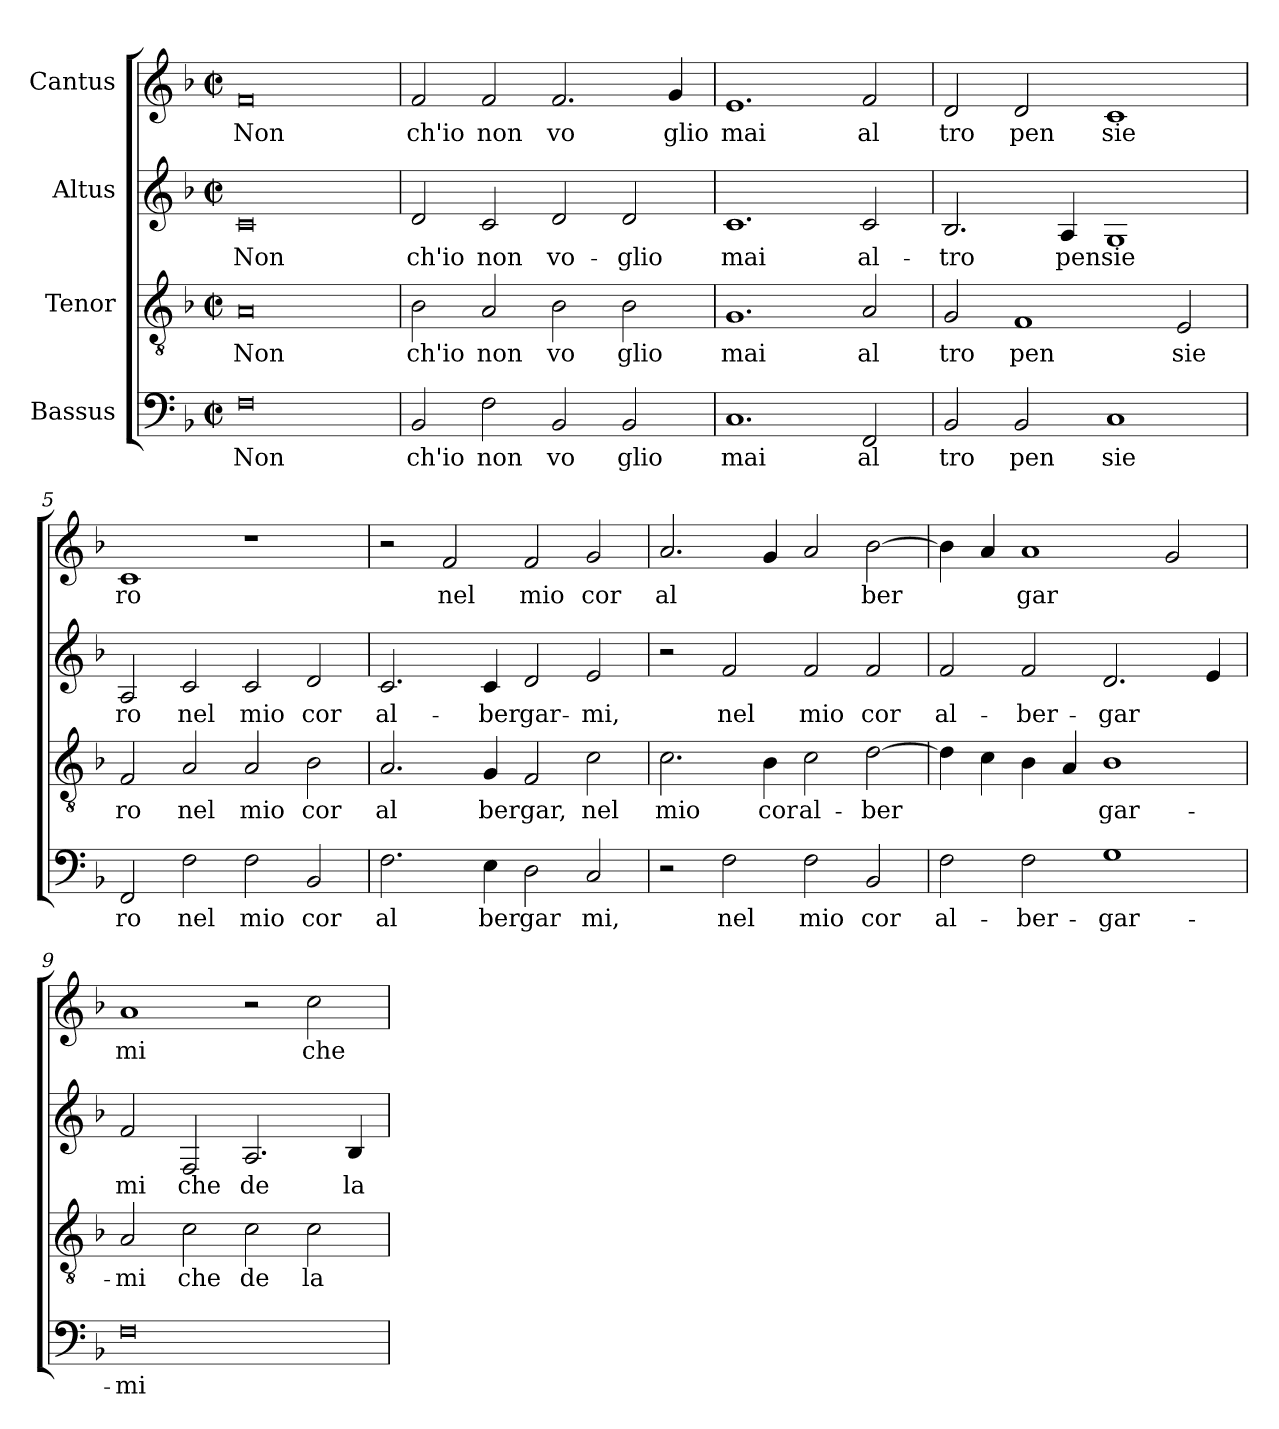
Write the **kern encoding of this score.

**kern	**text	**kern	**text	**kern	**text	**kern	**text
*part4	*part4	*part3	*part3	*part2	*part2	*part1	*part1
*staff4	*staff4	*staff3	*staff3	*staff2	*staff2	*staff1	*staff1
*I"Bassus	*	*I"Tenor	*	*I"Altus	*	*I"Cantus	*
!!LO:PB:g=z
*stria5	*	*stria5	*	*stria5	*	*stria5	*
*clefF4	*	*clefGv2	*	*clefG2	*	*clefG2	*
*k[b-]	*	*k[b-]	*	*k[b-]	*	*k[b-]	*
*F:	*	*F:	*	*F:	*	*F:	*
*M2/2	*	*M2/2	*	*M2/2	*	*M2/2	*
*met(c|)	*	*met(c|)	*	*met(c|)	*	*met(c|)	*
=1	=1	=1	=1	=1	=1	=1	=1
!	!LO:LY:b:cj	!	!LO:LY:b:cj	!	!LO:LY:b:cj	!	!LO:LY:b:cj
0F	Non	0A	Non	0c	Non	0f	Non
=2	=2	=2	=2	=2	=2	=2	=2
!	!LO:LY:b:cj	!	!LO:LY:b:cj	!	!LO:LY:b:cj	!	!LO:LY:b:cj
2BB-/	ch'io	2B-\	ch'io	2d/	ch'io	2f/	ch'io
!	!LO:LY:b:cj	!	!LO:LY:b:cj	!	!LO:LY:b:cj	!	!LO:LY:b:cj
2F\	non	2A/	non	2c/	non	2f/	non
!	!LO:LY:b:cj	!	!LO:LY:b:cj	!	!LO:LY:b:cj	!	!LO:LY:b:cj
2BB-/	vo	2B-\	vo	2d/	vo-	2.f/	vo
!	!LO:LY:b:cj	!	!LO:LY:b:cj	!	!LO:LY:b:cj	!	!
2BB-/	glio	2B-\	glio	2d/	-glio	.	.
!	!	!	!	!	!	!	!LO:LY:b:cj
.	.	.	.	.	.	4g/	glio
=3	=3	=3	=3	=3	=3	=3	=3
!	!LO:LY:b:cj	!	!LO:LY:b:cj	!	!LO:LY:b:cj	!	!LO:LY:b:cj
1.C	mai	1.G	mai	1.c	mai	1.e	mai
!	!LO:LY:b:cj	!	!LO:LY:b:cj	!	!LO:LY:b:cj	!	!LO:LY:b:cj
2FF/	al	2A/	al	2c/	al-	2f/	al
=4	=4	=4	=4	=4	=4	=4	=4
!	!LO:LY:b:cj	!	!LO:LY:b:cj	!	!LO:LY:b:cj	!	!LO:LY:b:cj
2BB-/	tro	2G/	tro	2.B-/	-tro	2d/	tro
!	!LO:LY:b:cj	!	!LO:LY:b:cj	!	!	!	!LO:LY:b:cj
2BB-/	pen	1F	pen	.	.	2d/	pen
!	!	!	!	!	!LO:LY:b:cj	!	!
.	.	.	.	4A/	pensie-	.	.
!	!LO:LY:b:cj	!	!	!	!LO:LY:b:cj	!	!LO:LY:b:cj
1C	sie	.	.	1G	--	1c	sie
!	!	!	!LO:LY:b:cj	!	!	!	!
.	.	2E/	sie	.	.	.	.
=5	=5	=5	=5	=5	=5	=5	=5
!	!LO:LY:b:cj	!	!LO:LY:b:cj	!	!LO:LY:b:cj	!	!LO:LY:b:cj
2FF/	ro	2F/	ro	2A/	-ro	1c	ro
!	!LO:LY:b:cj	!	!LO:LY:b:cj	!	!LO:LY:b:cj	!	!
2F\	nel	2A/	nel	2c/	nel	.	.
!	!LO:LY:b:cj	!	!LO:LY:b:cj	!	!LO:LY:b:cj	!	!
2F\	mio	2A/	mio	2c/	mio	1r	.
!	!LO:LY:b:cj	!	!LO:LY:b:cj	!	!LO:LY:b:cj	!	!
2BB-/	cor	2B-\	cor	2d/	cor	.	.
=6	=6	=6	=6	=6	=6	=6	=6
!	!LO:LY:b:cj	!	!LO:LY:b:cj	!	!LO:LY:b:cj	!	!
2.F\	al	2.A/	al	2.c/	al-	2r	.
!	!	!	!	!	!	!	!LO:LY:b:cj
.	.	.	.	.	.	2f/	nel
!	!LO:LY:b:cj	!	!LO:LY:b:cj	!	!LO:LY:b:cj	!	!
4E\	ber	4G/	bergar,	4c/	-ber	.	.
!	!LO:LY:b:cj	!	!LO:LY:b:cj	!	!LO:LY:b:cj	!	!LO:LY:b:cj
2D\	gar	2F/	.	2d/	gar-	2f/	mio
!	!LO:LY:b:cj	!	!LO:LY:b:cj	!	!LO:LY:b:cj	!	!LO:LY:b:cj
2C/	mi,	2c\	nel	2e/	-mi,	2g/	cor
!!LO:LB:g=z
=7	=7	=7	=7	=7	=7	=7	=7
!	!	!	!LO:LY:b:cj	!	!	!	!LO:LY:b:cj
2r	.	2.c\	mio	2r	.	2.a/	al
!	!LO:LY:b:cj	!	!	!	!LO:LY:b:cj	!	!
2F\	nel	.	.	2f/	nel	.	.
!	!	!	!LO:LY:b:cj	!	!	!	!LO:LY:b:cj
.	.	4B-\	cor	.	.	4g/	.
!	!LO:LY:b:cj	!	!LO:LY:b:cj	!	!LO:LY:b:cj	!	!LO:LY:b:cj
2F\	mio	2c\	al-	2f/	mio	2a/	.
!	!LO:LY:b:cj	!	!LO:LY:b:cj	!	!LO:LY:b:cj	!	!LO:LY:b:cj
2BB-/	cor	[>2d\	-ber-	2f/	cor	[>2b-\	ber
=8	=8	=8	=8	=8	=8	=8	=8
!	!LO:LY:b:cj	!	!LO:LY:b:cj	!	!LO:LY:b:cj	!	!LO:LY:b:cj
2F\	al-	4d\]	--	2f/	al-	4b-\]	.
!	!	!	!LO:LY:b:cj	!	!	!	!LO:LY:b:cj
.	.	4c\	--	.	.	4a/	.
!	!LO:LY:b:cj	!	!LO:LY:b:cj	!	!LO:LY:b:cj	!	!LO:LY:b:cj
2F\	-ber-	4B-\	--	2f/	-ber-	1a	gar
!	!	!	!LO:LY:b:cj	!	!	!	!
.	.	4A/	--	.	.	.	.
!	!LO:LY:b:cj	!	!LO:LY:b:cj	!	!LO:LY:b:cj	!	!
1G	-gar-	1B-	-gar-	2.d/	-gar-	.	.
!	!	!	!	!	!	!	!LO:LY:b:cj
.	.	.	.	.	.	2g/	.
!	!	!	!	!	!LO:LY:b:cj	!	!
.	.	.	.	4e/	--	.	.
=9	=9	=9	=9	=9	=9	=9	=9
!	!LO:LY:b:cj	!	!LO:LY:b:cj	!	!LO:LY:b:cj	!	!LO:LY:b:cj
0F	-mi	2A/	-mi	2f/	-mi	1a	mi
!	!	!	!LO:LY:b:cj	!	!LO:LY:b:cj	!	!
.	.	2c\	che	2F/	che	.	.
!	!	!	!LO:LY:b:cj	!	!LO:LY:b:cj	!	!
.	.	2c\	de	2.A/	de	2r	.
!	!	!	!LO:LY:b:cj	!	!	!	!LO:LY:b:cj
.	.	2c\	la	.	.	2cc\	che
!	!	!	!	!	!LO:LY:b:cj	!	!
.	.	.	.	4B-/	la	.	.
=	=	=	=	=	=	=	=
*-	*-	*-	*-	*-	*-	*-	*-
